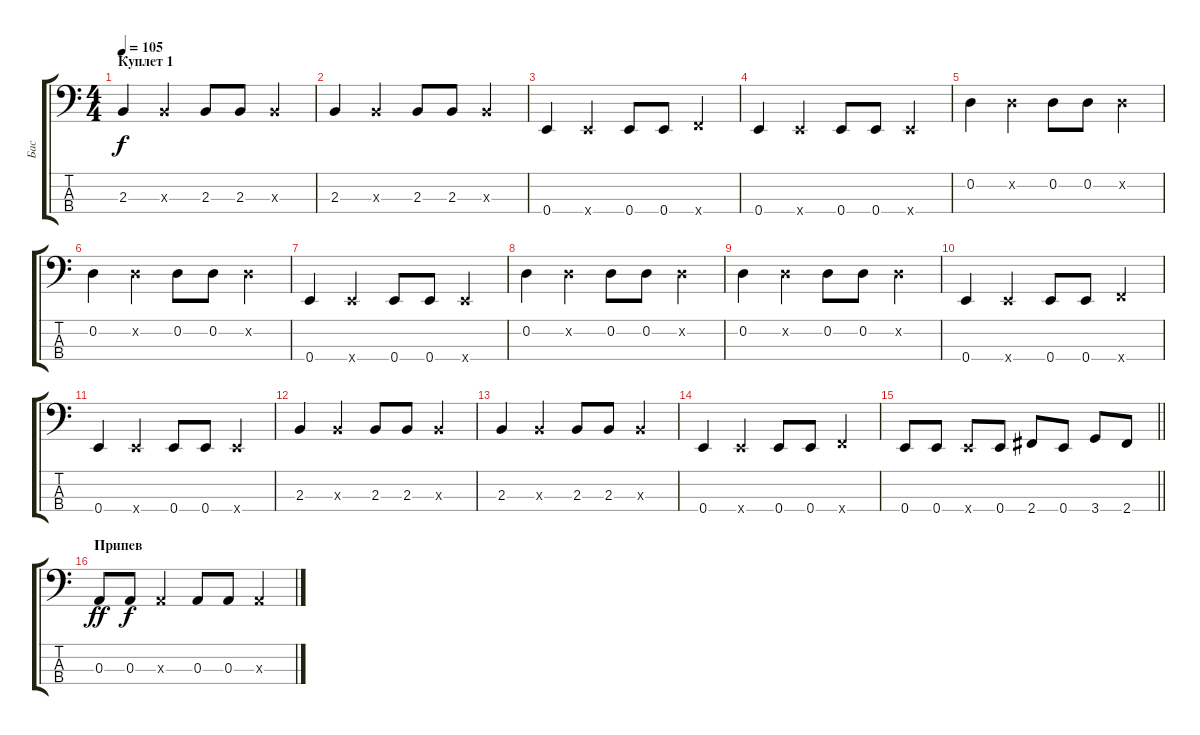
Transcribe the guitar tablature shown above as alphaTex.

\track ("Бас" "Бас") {instrument electricbassfinger}
\staff {score tabs}
\tuning (G2 D2 A1 E1) {hide}
\ts (4 4)
\section ("" "Куплет 1")
\tempo 105
\clef f4
\ks c
2.3.4{dy f} 2.3{x}.4 2.3.8 2.3.8 2.3{x}.4 |
2.3.4 2.3{x}.4 2.3.8 2.3.8 2.3{x}.4 |
0.4.4 0.4{x}.4 0.4.8 0.4.8 1.4{x}.4 |
0.4.4 0.4{x}.4 0.4.8 0.4.8 0.4{x}.4 |
0.2.4 0.2{x}.4 0.2.8 0.2.8 0.2{x}.4 |
0.2.4 0.2{x}.4 0.2.8 0.2.8 0.2{x}.4 |
0.4.4 0.4{x}.4 0.4.8 0.4.8 0.4{x}.4 |
0.2.4 0.2{x}.4 0.2.8 0.2.8 0.2{x}.4 |
0.2.4 0.2{x}.4 0.2.8 0.2.8 0.2{x}.4 |
0.4.4 0.4{x}.4 0.4.8 0.4.8 1.4{x}.4 |
0.4.4 0.4{x}.4 0.4.8 0.4.8 0.4{x}.4 |
2.3.4 2.3{x}.4 2.3.8 2.3.8 2.3{x}.4 |
2.3.4 2.3{x}.4 2.3.8 2.3.8 2.3{x}.4 |
0.4.4 0.4{x}.4 0.4.8 0.4.8 1.4{x}.4 |
\barLineRight lightlight
0.4.8 0.4.8 0.4{x}.8 0.4.8 2.4.8 0.4.8 3.4.8 2.4.8 |
\section ("" "Припев")
0.3.8{dy ff} 0.3.8{dy f} 0.3{x}.4 0.3.8 0.3.8 0.3{x}.4
